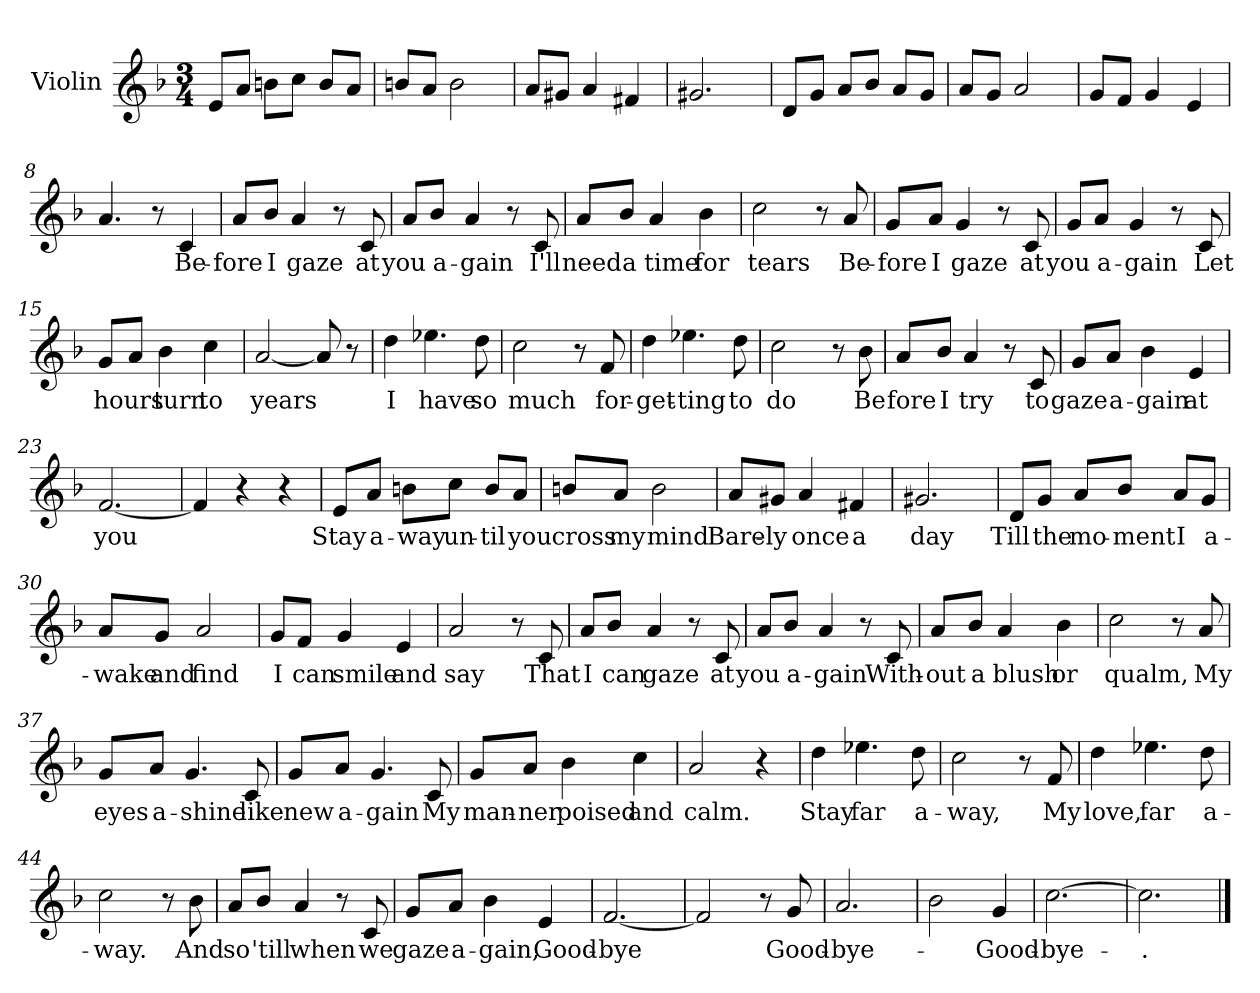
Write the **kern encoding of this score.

**kern	**text
*part1	*part1
*staff1	*staff1
*I"Violin	*
*I'Vln	*
*clefG2	*
*k[b-]	*
*F:	*
*M3/4	*
=1	=1
8e/L	.
8a/J	.
8bn\L	.
8cc\J	.
8b/L	.
8a/J	.
=2	=2
8bn/L	.
8a/J	.
2b\	.
=3	=3
8a/L	.
8g#X/J	.
4a/	.
4f#X/	.
=4	=4
2.g#X/	.
!!LO:LB:g=z
=5	=5
8d/L	.
8g/J	.
8a/L	.
8b-/J	.
8a/L	.
8g/J	.
=6	=6
8a/L	.
8g/J	.
2a/	.
=7	=7
8g/L	.
8f/J	.
4g/	.
4e/	.
=8	=8
4.a/	.
8r	.
4c/	Be-
!!LO:LB:g=z
=9	=9
8a/L	-fore
8b-/J	I
4a/	gaze
8r	.
8c/	at
=10	=10
8a/L	you
8b-/J	a-
4a/	-gain
8r	.
8c/	I'll
=11	=11
8a/L	need
8b-/J	a
4a/	time
4b-\	for
=12	=12
2cc\	tears
8r	.
8a/	Be-
!!LO:LB:g=z
=13	=13
8g/L	-fore
8a/J	I
4g/	gaze
8r	.
8c/	at
=14	=14
8g/L	you
8a/J	a-
4g/	-gain
8r	.
8c/	Let
=15	=15
8g/L	hours
8a/J	.
4b-\	turn
4cc\	to
=16	=16
[2a/	years
8a/]	.
8r	.
!!LO:LB:g=z
=17	=17
4dd\	I
4.ee-X\	have
8dd\	so
=18	=18
2cc\	much
8r	.
8f/	for-
=19	=19
4dd\	-get-
4.ee-X\	-ting
8dd\	to
=20	=20
2cc\	do
8r	.
8b-\	Be
!!LO:LB:g=z
=21	=21
8a/L	fore
8b-/J	I
4a/	try
8r	.
8c/	to
=22	=22
8g/L	gaze
8a/J	a-
4b-\	-gain
4e/	at
=23	=23
[2.f/	you
=24	=24
4f/]	.
4r	.
4r	.
=25	=25
8e/L	Stay
8a/J	a-
8bn\L	-way
8cc\J	un-
8b/L	-til
8a/J	you
=26	=26
8bn/L	cross
8a/J	my
2b\	mind
!!LO:LB:g=z
=27	=27
8a/L	Bare-
8g#X/J	-ly
4a/	once
4f#X/	a
=28	=28
2.g#X/	day
=29	=29
8d/L	Till
8g/J	the
8a/L	mo-
8b-/J	-ment
8a/L	I
8g/J	a-
=30	=30
8a/L	-wake
8g/J	and
2a/	find
=31	=31
8g/L	I
8f/J	can
4g/	smile
4e/	and
=32	=32
2a/	say
8r	.
8c/	That
!!LO:LB:g=z
=33	=33
8a/L	I
8b-/J	can
4a/	gaze
8r	.
8c/	at
=34	=34
8a/L	you
8b-/J	a-
4a/	-gain
8r	.
8c/	With-
=35	=35
8a/L	-out
8b-/J	a
4a/	blush
4b-\	or
=36	=36
2cc\	qualm,
8r	.
8a/	My
=37	=37
8g/L	eyes
8a/J	a-
4.g/	-shine
8c/	like
=38	=38
8g/L	new
8a/J	a-
4.g/	-gain
8c/	My
!!LO:LB:g=z
=39	=39
8g/L	man-
8a/J	-ner
4b-\	poised
4cc\	and
=40	=40
2a/	calm.
4r	.
=41	=41
4dd\	Stay
4.ee-X\	far
8dd\	a-
=42	=42
2cc\	-way,
8r	.
8f/	My
=43	=43
4dd\	love,
4.ee-X\	far
8dd\	a-
=44	=44
2cc\	-way.
8r	.
8b-\	And
!!LO:LB:g=z
=45	=45
8a/L	so
8b-/J	'till
4a/	when
8r	.
8c/	we
=46	=46
8g/L	gaze
8a/J	a-
4b-\	-gain,
4e/	Good-
=47	=47
[2.f/	-bye
=48	=48
2f/]	.
8r	.
8g/	Good-
=49	=49
2.a/	-bye-
=50	=50
2b-\	.
4g/	-Good-
!!LO:LB:g=z
=51	=51
[2.cc\	-bye-
=52	=52
2.cc\]	-.
==	==
*-	*-
